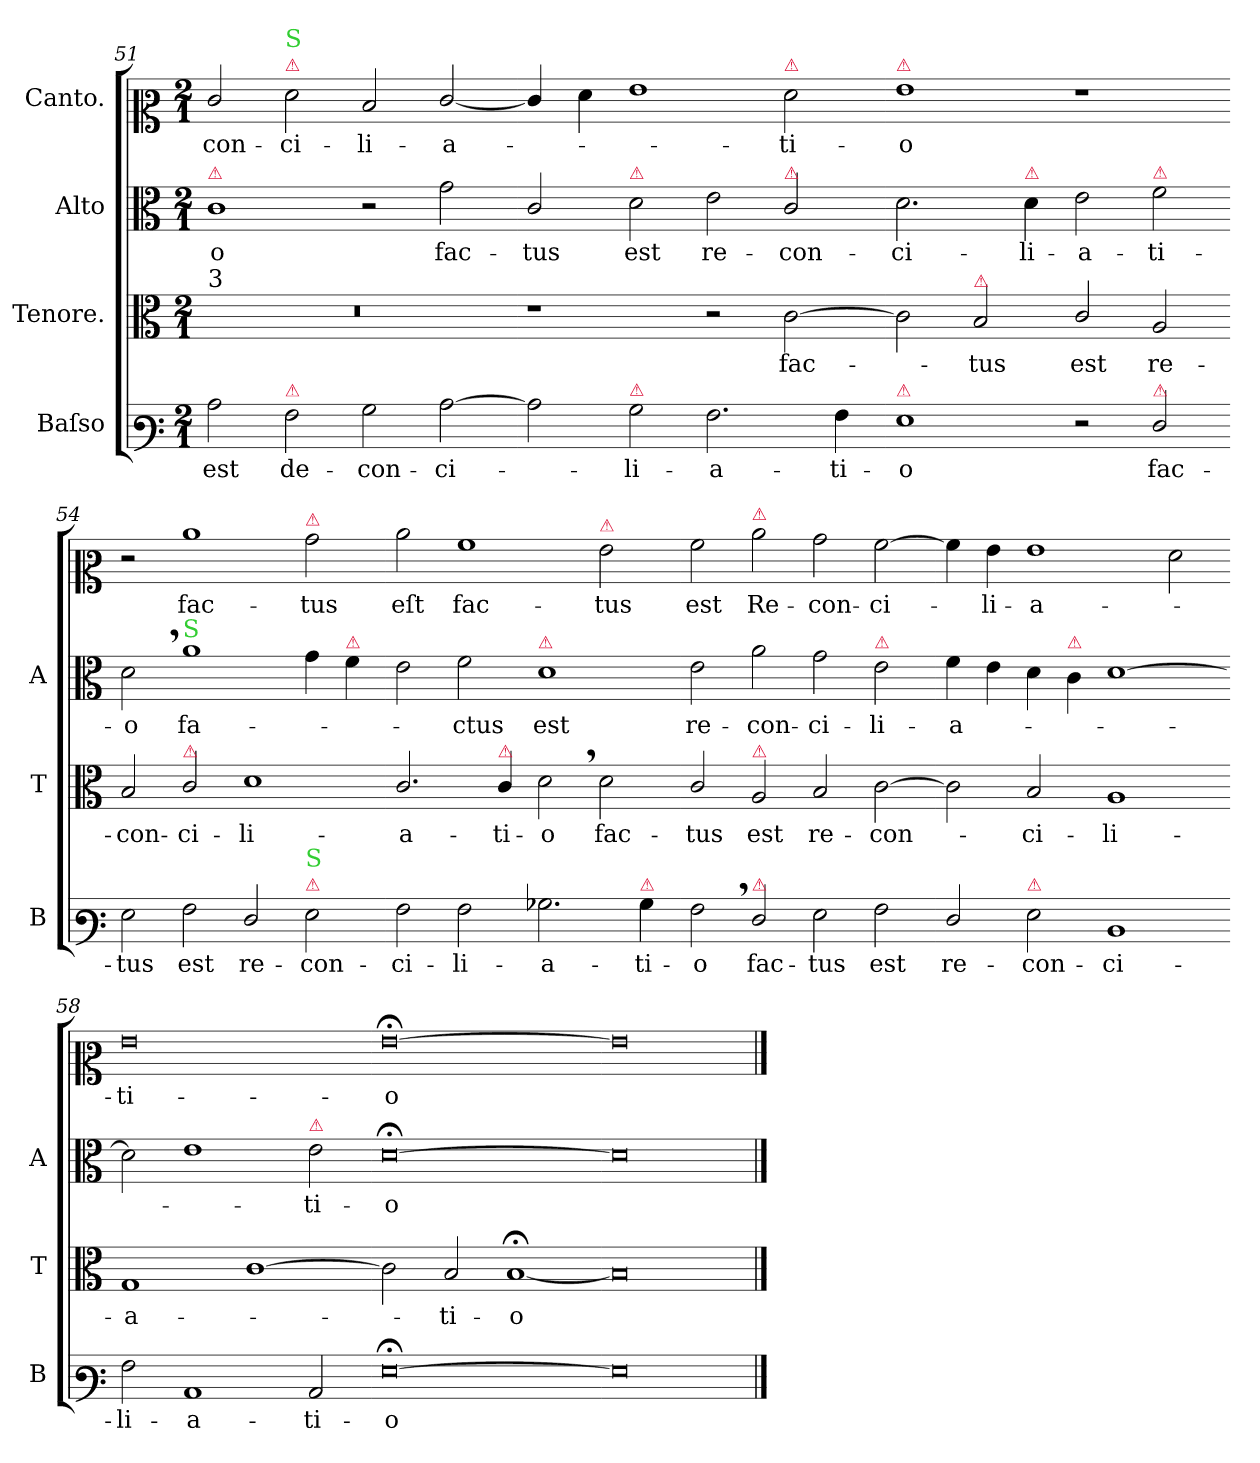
**kern	**text	**kern	**text	**kern	**text	**kern	**text
*part4	*part4	*part3	*part3	*part2	*part2	*part1	*part1
*staff4	*staff4	*staff3	*staff3	*staff2	*staff2	*staff1	*staff1
*I"Baſso	*	*I"Tenore.	*	*I"Alto	*	*I"Canto.	*
*I'B	*	*I'T	*	*I'A	*	*	*
*clefF3	*	*clefC3	*	*clefC3	*	*clefC2	*
*k[]	*	*k[]	*	*k[]	*	*k[]	*
*M2/1	*	*M2/1	*	*M2/1	*	*M2/1	*
=51	=51	=51	=51	=51	=51	=51	=51
!	!	!	!	!LO:TX:a:color=crimson:t=⚠	!	!	!
!	!	!LO:TX:a:t=3	!	!	!	!	!
!	!LO:LY:i	!	!	!	!LO:LY:i	!	!LO:LY:i
2c\	est	0r	.	1c	-o	2e/	-con-
!	!	!	!	!	!	!LO:TX:a:color=crimson:t=⚠	!
!	!	!	!	!	!	!LO:TX:a:color=limegreen:t=S	!
!LO:TX:a:color=crimson:t=⚠	!	!	!	!	!	!	!
!	!LO:LY:i	!	!	!	!	!	!LO:LY:i
2A\	de-	.	.	.	.	2f\	-ci-
!	!LO:LY:i	!	!	!	!	!	!LO:LY:i
2B\	-con-	.	.	2r	.	2d/	-li-
!	!LO:LY:i	!	!	!	!LO:LY:i	!	!LO:LY:i
[2c\	-ci-	.	.	2g\	fac-	[2e/	-a-
=52-	=52-	=52-	=52-	=52-	=52-	=52-	=52-
!	!	!	!	!	!LO:LY:i	!	!
2c\]	.	1r	.	2c/	-tus	4e/]	.
.	.	.	.	.	.	4f\	.
!	!	!	!	!LO:TX:a:color=crimson:t=⚠	!	!	!
!LO:TX:a:color=crimson:t=⚠	!	!	!	!	!	!	!
!	!LO:LY:i	!	!	!	!LO:LY:i	!	!
2B\	-li-	.	.	2d\	est	1g	.
!	!LO:LY:i	!	!	!	!LO:LY:i	!	!
2.A\	-a-	2r	.	2e\	re-	.	.
!	!	!	!	!	!	!LO:TX:a:color=crimson:t=⚠	!
!	!	!	!	!LO:TX:a:color=crimson:t=⚠	!	!	!
!	!	!	!LO:LY:i	!	!LO:LY:i	!	!LO:LY:i
.	.	[2c\	fac-	2c/	-con-	2f\	-ti-
!	!LO:LY:i	!	!	!	!	!	!
4A\	-ti-	.	.	.	.	.	.
=53-	=53-	=53-	=53-	=53-	=53-	=53-	=53-
!	!	!	!	!	!	!LO:TX:a:color=crimson:t=⚠	!
!LO:TX:a:color=crimson:t=⚠	!	!	!	!	!	!	!
!	!LO:LY:i	!	!	!	!LO:LY:i	!	!LO:LY:i
1G	-o	2c\]	.	2.d\	-ci-	1g	-o
!	!	!LO:TX:a:color=crimson:t=⚠	!	!	!	!	!
!	!	!	!LO:LY:i	!	!	!	!
.	.	2B/	-tus	.	.	.	.
!	!	!	!	!LO:TX:a:color=crimson:t=⚠	!	!	!
!	!	!	!	!	!LO:LY:i	!	!
.	.	.	.	4d\	-li-	.	.
!	!	!	!LO:LY:i	!	!LO:LY:i	!	!
2r	.	2c/	est	2e\	-a-	1r	.
!	!	!	!	!LO:TX:a:color=crimson:t=⚠	!	!	!
!LO:TX:a:color=crimson:t=⚠	!	!	!	!	!	!	!
!	!LO:LY:i	!	!LO:LY:i	!	!LO:LY:i	!	!
2F/	fac-	2A/	re-	2f\	-ti-	.	.
=54-	=54-	=54-	=54-	=54-	=54-	=54-	=54-
!	!LO:LY:i	!	!LO:LY:i	!	!LO:LY:i	!	!
2G\	-tus	2B/	-con-	2d,<\	-o	2r	.
!	!	!	!	!LO:TX:a:color=limegreen:t=S	!	!	!
!	!	!LO:TX:a:color=crimson:t=⚠	!	!	!	!	!
!	!LO:LY:i	!	!LO:LY:i	!	!	!	!
2A\	est	2c/	-ci-	1a	fa-	1cc	fac-
!	!LO:LY:i	!	!LO:LY:i	!	!	!	!
2F/	re-	1d	-li-	.	.	.	.
!	!	!	!	!	!	!LO:TX:a:color=crimson:t=⚠	!
!LO:TX:a:color=crimson:t=⚠	!	!	!	!	!	!	!
!LO:TX:a:color=limegreen:t=S	!	!	!	!	!	!	!
!	!LO:LY:i	!	!	!	!	!	!
2G\	-con-	.	.	4g\	.	2b\	-tus
!	!	!	!	!LO:TX:a:color=crimson:t=⚠	!	!	!
.	.	.	.	4f\	.	.	.
=55-	=55-	=55-	=55-	=55-	=55-	=55-	=55-
!	!LO:LY:i	!	!LO:LY:i	!	!	!	!
2A\	-ci-	2.c/	-a-	2e\	.	2cc\	eſt
!	!LO:LY:i	!	!	!	!	!	!
2A\	-li-	.	.	2f\	ctus	1a	fac-
!	!	!LO:TX:a:color=crimson:t=⚠	!	!	!	!	!
!	!	!	!LO:LY:i	!	!	!	!
.	.	4c/	-ti-	.	.	.	.
!	!	!	!	!LO:TX:a:color=crimson:t=⚠	!	!	!
!	!LO:LY:i	!	!LO:LY:i	!	!	!	!
2.B-X\	-a-	2d,<\	-o	1d	est	.	.
!	!	!	!	!	!	!LO:TX:a:color=crimson:t=⚠	!
!	!	!	!LO:LY:i	!	!	!	!
.	.	2d\	fac-	.	.	2g\	-tus
!LO:TX:a:color=crimson:t=⚠	!	!	!	!	!	!	!
!	!LO:LY:i	!	!	!	!	!	!
4B-\	-ti-	.	.	.	.	.	.
=56-	=56-	=56-	=56-	=56-	=56-	=56-	=56-
!	!LO:LY:i	!	!LO:LY:i	!	!	!	!
2A,<\	-o	2c/	-tus	2e\	re-	2a\	est
!	!	!	!	!	!	!LO:TX:a:color=crimson:t=⚠	!
!	!	!LO:TX:a:color=crimson:t=⚠	!	!	!	!	!
!LO:TX:a:color=crimson:t=⚠	!	!	!	!	!	!	!
!	!	!	!LO:LY:i	!	!	!	!
2F/	fac-	2A/	est	2a\	-con-	2cc\	Re-
!	!	!	!LO:LY:i	!	!	!	!
2G\	-tus	2B/	re-	2g\	-ci-	2b\	-con-
!	!	!	!	!LO:TX:a:color=crimson:t=⚠	!	!	!
!	!	!	!LO:LY:i	!	!	!	!
2A\	est	[2c\	-con-	2e\	-li-	[2a\	-ci-
=57-	=57-	=57-	=57-	=57-	=57-	=57-	=57-
2F/	re-	2c\]	.	4f\	-a-	4a\]	.
.	.	.	.	4e\	.	4g\	-li-
!LO:TX:a:color=crimson:t=⚠	!	!	!	!	!	!	!
!	!	!	!LO:LY:i	!	!	!	!
2G\	-con-	2B/	-ci-	4d\	.	1g	-a-
!	!	!	!	!LO:TX:a:color=crimson:t=⚠	!	!	!
.	.	.	.	4c\	.	.	.
!	!	!	!LO:LY:i	!	!	!	!
1D	-ci-	1A	-li-	[1d	.	.	.
.	.	.	.	.	.	2f\	.
=58-	=58-	=58-	=58-	=58-	=58-	=58-	=58-
!	!	!	!LO:LY:i	!	!	!	!
2A\	-li-	1G	-a-	2d]	.	0g	-ti-
1C	-a-	.	.	1e	.	.	.
.	.	[1c	.	.	.	.	.
!	!	!	!	!LO:TX:a:color=crimson:t=⚠	!	!	!
2C/	-ti-	.	.	2e\	-ti-	.	.
=59-	=59-	=59-	=59-	=59-	=59-	=59-	=59-
[0G;<;	-o	2c]	.	[0d;<;	-o	[0g;<;	-o
!	!	!	!LO:LY:i	!	!	!	!
.	.	2B/	-ti-	.	.	.	.
!	!	!	!LO:LY:i	!	!	!	!
.	.	[1B;<;	-o	.	.	.	.
=60-	=60-	=60-	=60-	=60-	=60-	=60-	=60-
0G]	.	0B]	.	0d]	.	0g]	.
==	==	==	==	==	==	==	==
*-	*-	*-	*-	*-	*-	*-	*-
